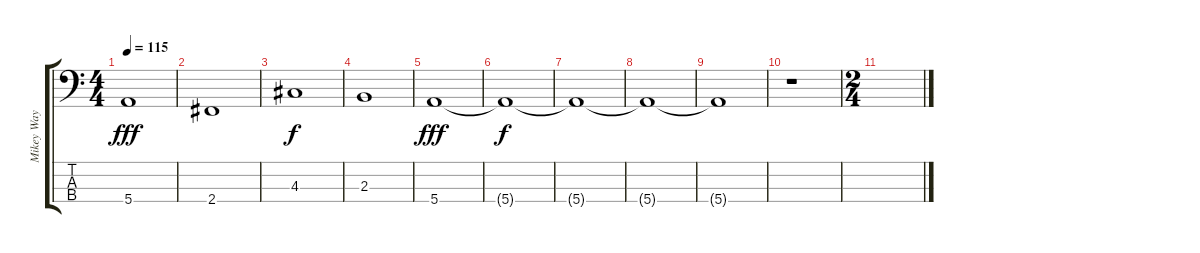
\track ("Mikey Way" "Mikey Way") {instrument electricbasspick}
\staff {score tabs}
\tuning (G2 D2 A1 E1) {hide}
\ts (4 4)
\tempo 115
\clef f4
\ks c
5.4.1{dy fff} |
2.4.1 |
4.3.1{dy f} |
2.3.1 |
5.4.1{dy fff} |
5.4{t}.1{dy f} |
5.4{t}.1 |
5.4{t}.1 |
5.4{t}.1 |
r.1 |
\ts (2 4)
